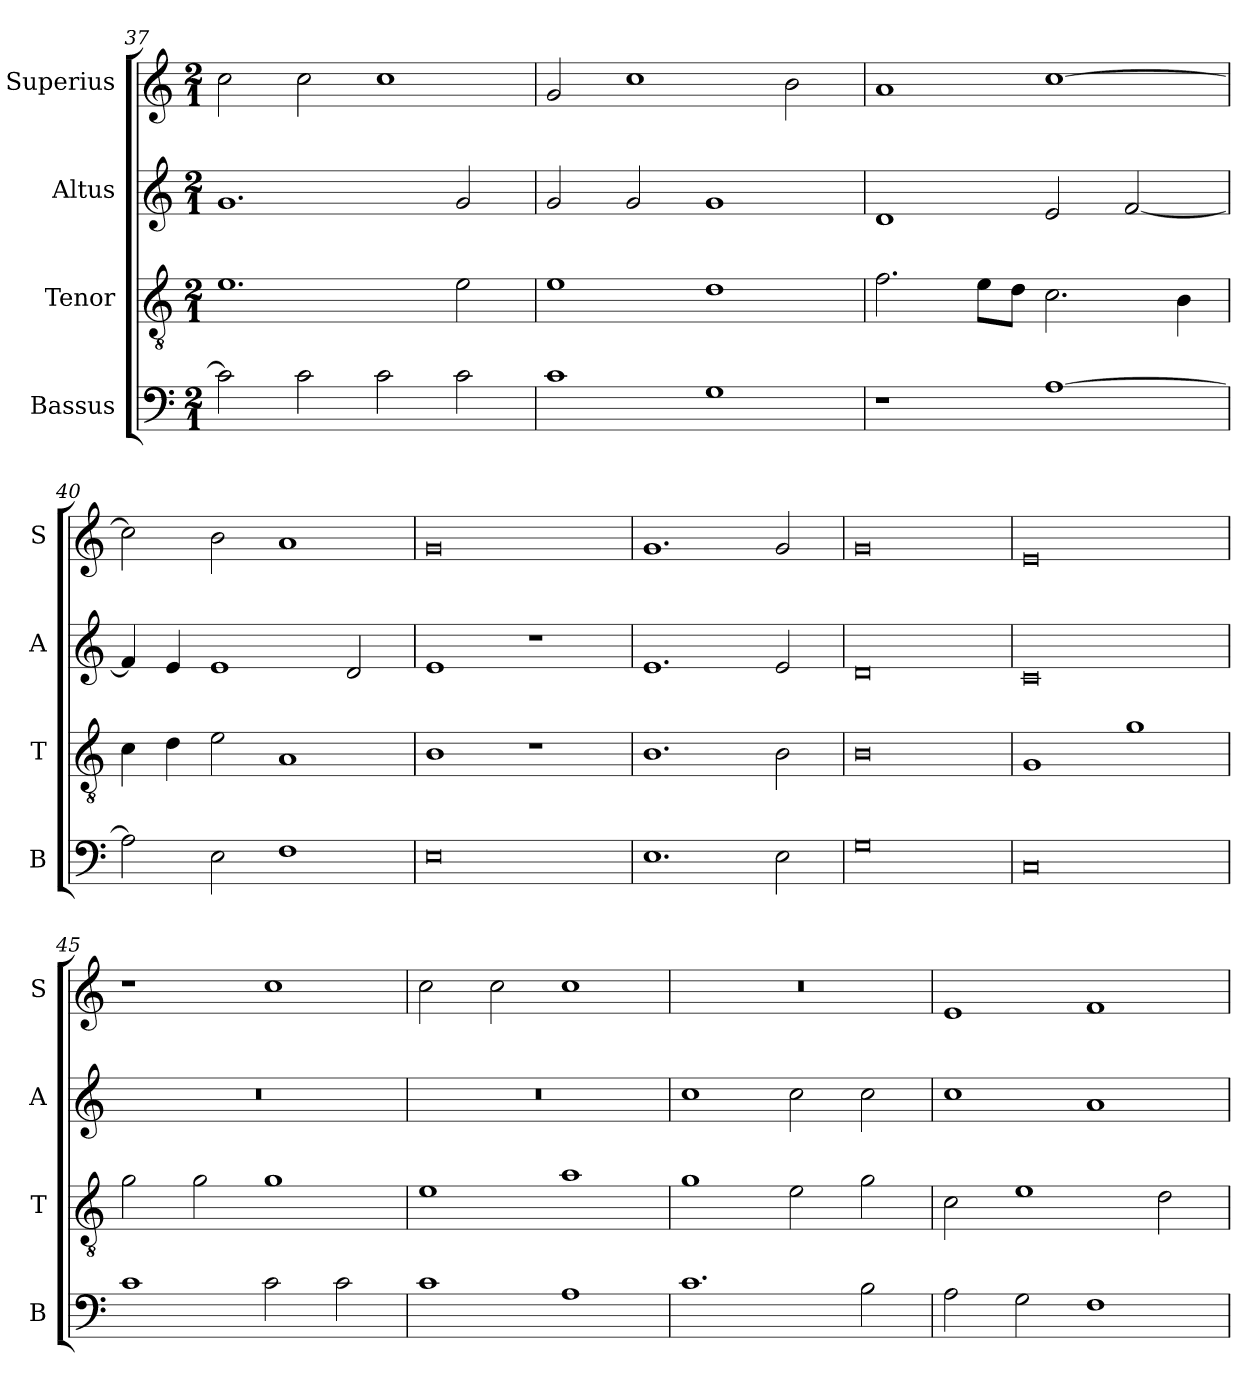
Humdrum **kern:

**kern	**kern	**kern	**kern
*part4	*part3	*part2	*part1
*staff4	*staff3	*staff2	*staff1
*I"Bassus	*I"Tenor	*I"Altus	*I"Superius
*I'B	*I'T	*I'A	*I'S
*clefF4	*clefGv2	*clefG2	*clefG2
*k[]	*k[]	*k[]	*k[]
*C:	*C:	*C:	*C:
*M2/1	*M2/1	*M2/1	*M2/1
=37	=37	=37	=37
2c]	1.e	1.g	2cc
2c	.	.	2cc
2c	.	.	1cc
2c	2e	2g	.
=38	=38	=38	=38
1c	1e	2g	2g
.	.	2g	1cc
1G	1d	1g	.
.	.	.	2b
=39	=39	=39	=39
1r	2.f	1d	1a
.	8eL	.	.
.	8dJ	.	.
[1A	2.c	2e	[1cc
.	.	[2f	.
.	4B	.	.
=40	=40	=40	=40
2A]	4c	4f]	2cc]
.	4d	4e	.
2E	2e	1e	2b
1F	1A	.	1a
.	.	2d	.
=41	=41	=41	=41
0E	1B	1e	0g
.	1r	1r	.
=42	=42	=42	=42
1.E	1.B	1.e	1.g
2E	2B	2e	2g
=43	=43	=43	=43
0G	0B	0d	0g
=44	=44	=44	=44
0C	1G	0c	0e
.	1g	.	.
=45	=45	=45	=45
1c	2g	0r	1r
.	2g	.	.
2c	1g	.	1cc
2c	.	.	.
=46	=46	=46	=46
1c	1e	0r	2cc
.	.	.	2cc
1A	1a	.	1cc
=47	=47	=47	=47
1.c	1g	1cc	0r
.	2e	2cc	.
2B	2g	2cc	.
=48	=48	=48	=48
2A	2c	1cc	1e
2G	1e	.	.
1F	.	1a	1f
.	2d	.	.
=	=	=	=
*-	*-	*-	*-
